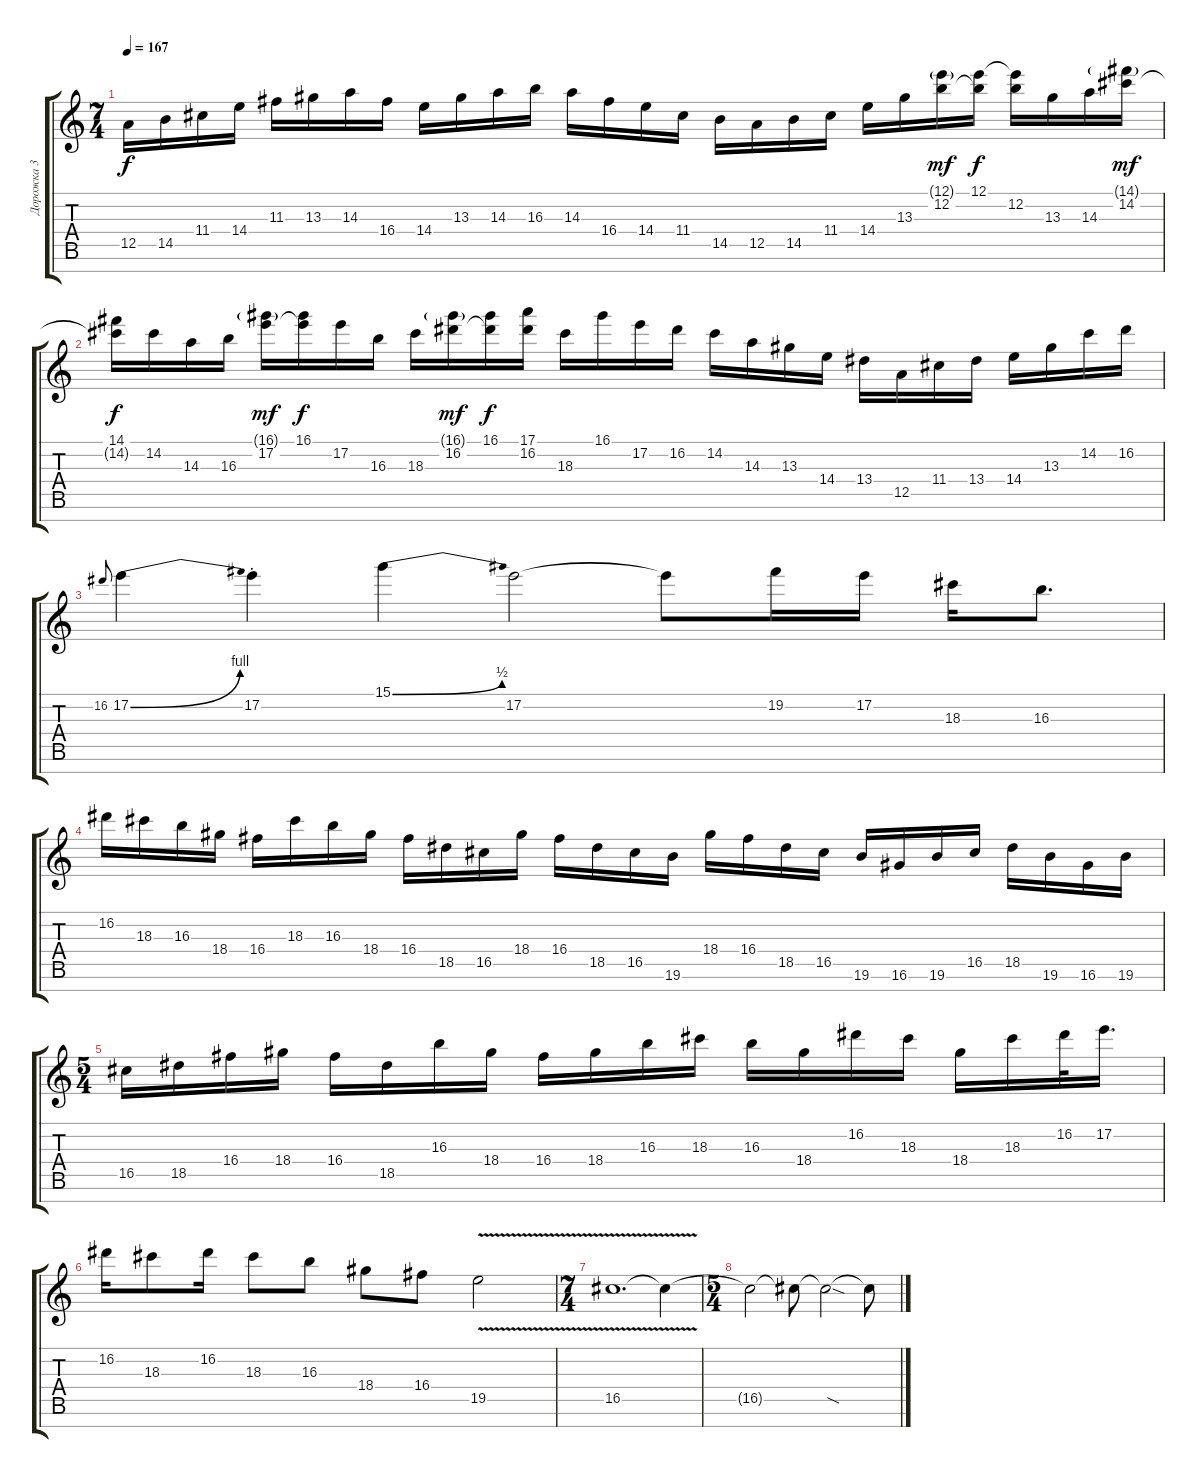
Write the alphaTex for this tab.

\track ("Дорожка 3" "Дорожка 3") {instrument distortionguitar}
\staff {score tabs}
\tuning (E4 B3 G3 D3 A2 E2 B1) {hide}
\ts (7 4)
\tempo 167
\clef g2
\ks c
12.5.16{dy f} 14.5.16 11.4.16 14.4.16 11.3.16 13.3.16 14.3.16 16.4.16 14.4.16 13.3.16 14.3.16 16.3.16 14.3.16 16.4.16 14.4.16 11.4.16 14.5.16 12.5.16 14.5.16 11.4.16 14.4.16 13.3.16 (12.1{g} 12.2).16{dy mf} (12.1 12.2{t}).16{dy f} (12.1{t} 12.2).16 13.3.16 14.3.16 (14.1{g} 14.2).16{dy mf} |
(14.1 14.2{t}).16{dy f} 14.2.16 14.3.16 16.3.16 (16.1{g} 17.2).16{dy mf} (16.1 17.2{t}).16{dy f} 17.2.16 16.3.16 18.3.16 (16.1{g} 16.2).16{dy mf} (16.1 16.2{t}).16{dy f} (17.1 16.2).16 18.3.16 16.1.16 17.2.16 16.2.16 14.2.16 14.3.16 13.3.16 14.4.16 13.4.16 12.5.16 11.4.16 13.4.16 14.4.16 13.3.16 14.2.16 16.2.16 |
16.2.8{gr onbeat} 17.2{be (bend 0 0 60 4)}.4 17.2{st}.4 15.1{be (bend 0 0 60 2)}.4 17.2.2 17.2{t}.8 19.2.16 17.2.16 18.3.16 16.3.8{d} |
16.2.16 18.3.16 16.3.16 18.4.16 16.4.16 18.3.16 16.3.16 18.4.16 16.4.16 18.5.16 16.5.16 18.4.16 16.4.16 18.5.16 16.5.16 19.6.16 18.4.16 16.4.16 18.5.16 16.5.16 19.6.16 16.6.16 19.6.16 16.5.16 18.5.16 19.6.16 16.6.16 19.6.16 |
\ts (5 4)
16.5.16 18.5.16 16.4.16 18.4.16 16.4.16 18.5.16 16.3.16 18.4.16 16.4.16 18.4.16 16.3.16 18.3.16 16.3.16 18.4.16 16.2.16 18.3.16 18.4.16 18.3.16 16.2.32 17.2.16{d} |
16.2.16 18.3.8 16.2.16 18.3.8 16.3.8 18.4.8 16.4.8 19.5{v}.2 |
\ts (7 4)
16.5{v}.1{d} 16.5{t}.4 |
\ts (5 4)
16.5{t}.2 16.5{t}.8 16.5{sod t}.2 16.5{t}.8
